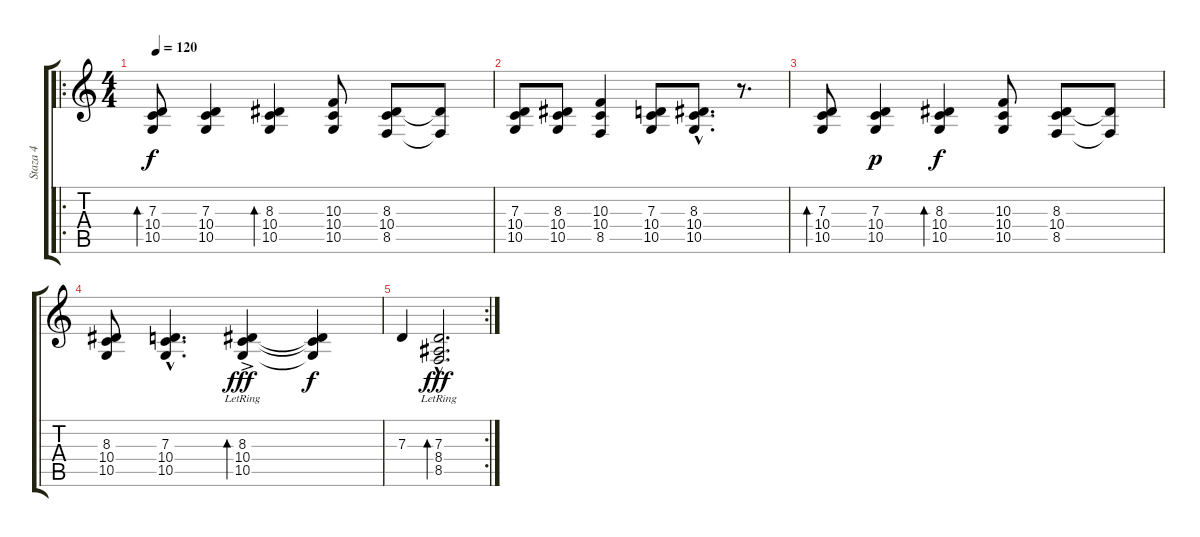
\track ("Staza 4" "Staza 4") {instrument cello}
\staff {score tabs}
\tuning (E4 B3 G3 D3 A2 E2) {hide}
\ro
\ts (4 4)
\tempo 120
\clef g2
\ks c
(7.3 10.4 10.5).8{bd 120 dy f} (7.3 10.4 10.5).4 (8.3 10.4 10.5).4{bd 120} (10.3 10.4 10.5).8 (8.3 10.4 8.5).8 (8.3{t} 8.5{t}).8 |
(7.3 10.4 10.5).8 (8.3 10.4 10.5).8 (10.3 10.4 8.5).4 (7.3 10.4 10.5).8 (8.3{hac} 10.4{hac} 10.5{hac}).8{d} r.8{d} |
(7.3 10.4 10.5).8{bd 120} (7.3 10.4 10.5).4{dy p} (8.3 10.4 10.5).4{bd 120 dy f} (10.3 10.4 10.5).8 (8.3 10.4 8.5).8 (8.3{t} 8.5{t}).8 |
(8.3 10.4 10.5).8 (7.3{hac} 10.4{hac} 10.5{hac}).4{d} (8.3{ac lr} 10.4{ac lr} 10.5).4{bd 120 dy fff} (8.3{t} 10.4{t} 10.5{t}).4{dy f} |
\rc 2
7.3.4 (7.3{hac} 8.4{hac} 8.5{hac lr}).2{d bd 120 dy fff}
